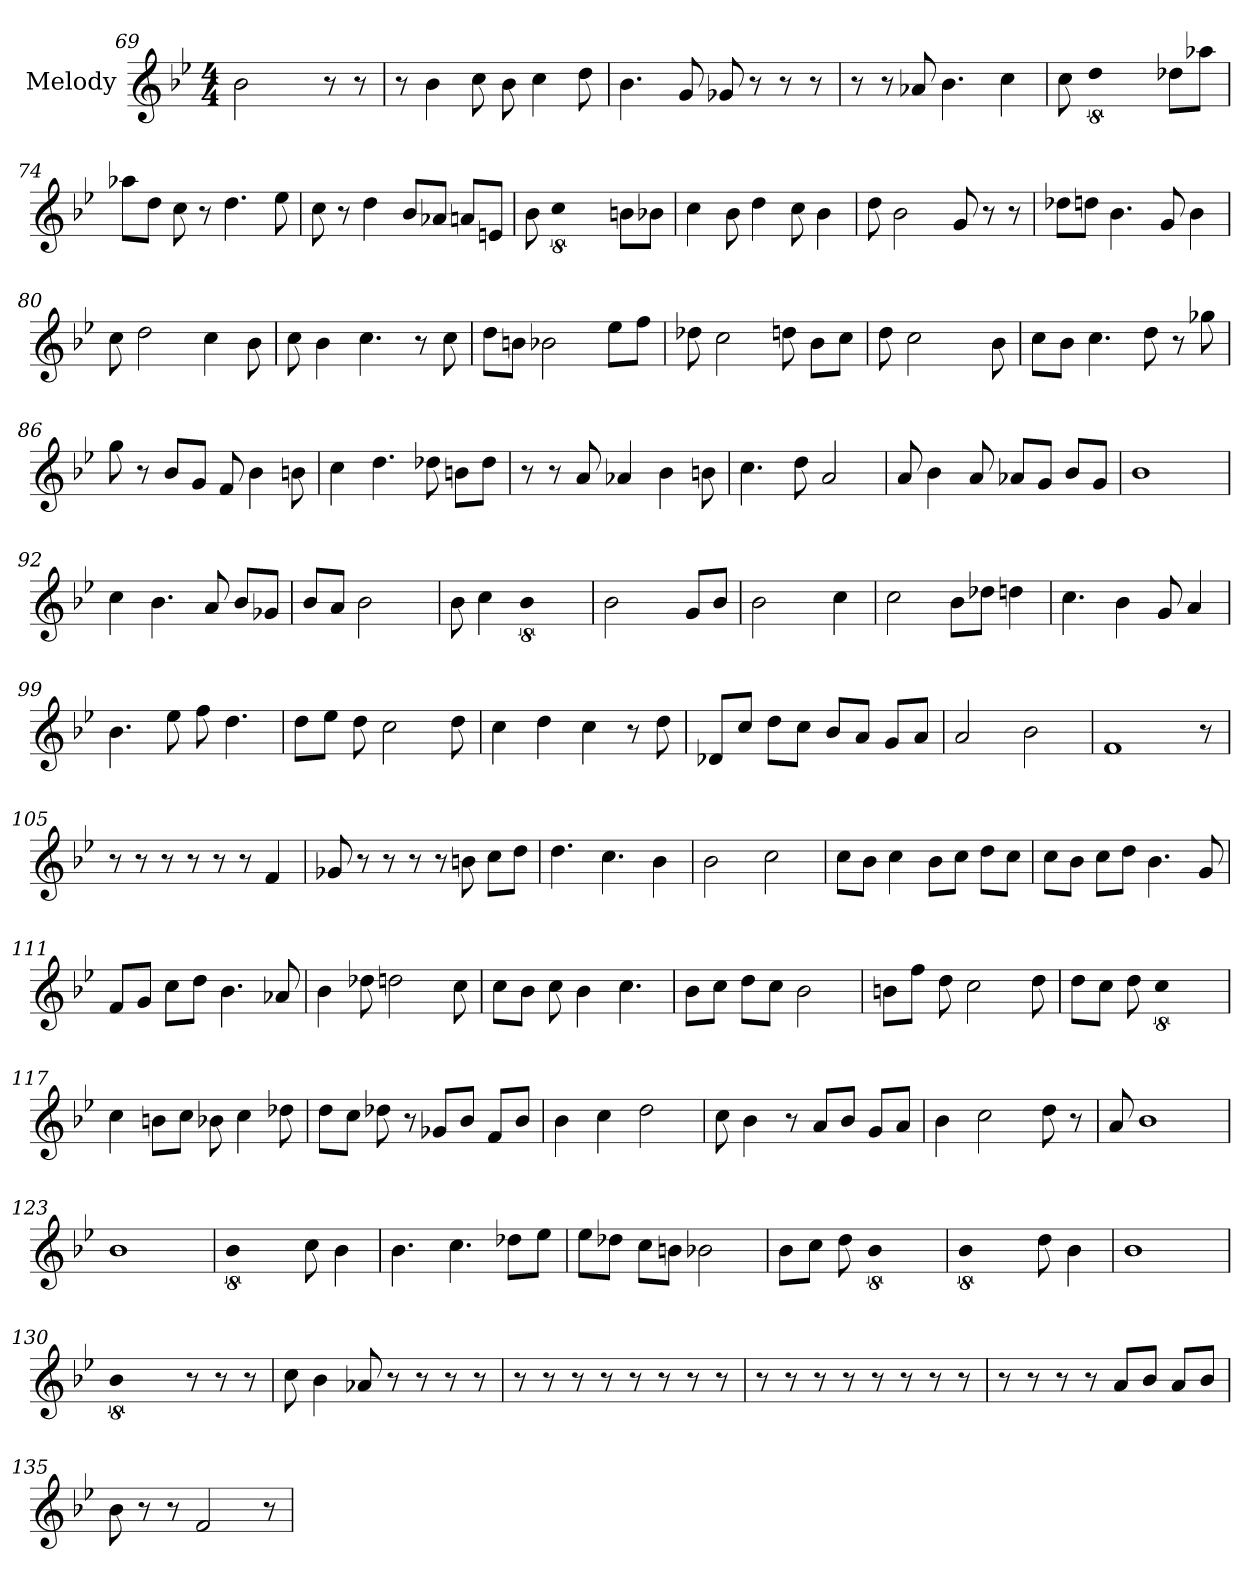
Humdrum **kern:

**kern
*part1
*staff1
*I"Melody
*clefG2
*k[b-e-]
*B-:
*M4/4
=69
!LO:N:vis=2
2.b-
8r
8r
=70
8r
4b-
8cc
8b-
4cc
8dd
=71
4.b-
8g
8g-
8r
8r
8r
=72
8r
8r
8a-
4.b-
4cc
=73
8cc
!LO:N:vis=2
8%5dd
8dd-\L
8aa-\J
=74
8aa-\L
8dd\J
8cc
8r
4.dd
8ee-
=75
8cc
8r
4dd
8b-/L
8a-/J
8a/L
8e/J
=76
8b-
!LO:N:vis=2
8%5cc
8b\L
8b-\J
=77
4cc
8b-
4dd
8cc
4b-
=78
8dd
2b-
8g
8r
8r
=79
8dd-\L
8dd\J
4.b-
8g
4b-
=80
8cc
2dd
4cc
8b-
=81
8cc
4b-
4.cc
8r
8cc
=82
8dd\L
8b\J
2b-
8ee-\L
8ff\J
=83
8dd-
2cc
8dd
8b-\L
8cc\J
=84
8dd
!LO:N:vis=2
2.cc
8b-
=85
8cc\L
8b-\J
4.cc
8dd
8r
8gg-
=86
8gg
8r
8b-/L
8g/J
8f
4b-
8b
=87
4cc
4.dd
8dd-
8b\L
8dd-\J
=88
8r
8r
8a
4a-
4b-
8b
=89
4.cc
8dd
2a
=90
8a
4b-
8a
8a-/L
8g/J
8b-/L
8g/J
=91
1b-
=92
4cc
4.b-
8a
8b-/L
8g-/J
=93
8b-/L
8a/J
!LO:N:vis=2
2.b-
=94
8b-
4cc
!LO:N:vis=2
8%5b-
=95
!LO:N:vis=2
2.b-
8g/L
8b-/J
=96
!LO:N:vis=2
2.b-
4cc
=97
2cc
8b-\L
8dd-\J
4dd
=98
4.cc
4b-
8g
4a
=99
4.b-
8ee-
8ff
4.dd
=100
8dd\L
8ee-\J
8dd
2cc
8dd
=101
4cc
4dd
4cc
8r
8dd
=102
8d-/L
8cc/J
8dd\L
8cc\J
8b-/L
8a/J
8g/L
8a/J
=103
2a
2b-
=104
!LO:N:vis=1
2..f
8r
=105
8r
8r
8r
8r
8r
8r
4f
=106
8g-
8r
8r
8r
8r
8b
8cc\L
8dd\J
=107
4.dd
4.cc
4b-
=108
2b-
2cc
=109
8cc\L
8b-\J
4cc
8b-\L
8cc\J
8dd\L
8cc\J
=110
8cc\L
8b-\J
8cc\L
8dd\J
4.b-
8g
=111
8f/L
8g/J
8cc\L
8dd\J
4.b-
8a-
=112
4b-
8dd-
2dd
8cc
=113
8cc\L
8b-\J
8cc
4b-
4.cc
=114
8b-\L
8cc\J
8dd\L
8cc\J
2b-
=115
8b\L
8ff\J
8dd
2cc
8dd
=116
8dd\L
8cc\J
8dd
!LO:N:vis=2
8%5cc
=117
4cc
8b\L
8cc\J
8b-
4cc
8dd-
=118
8dd\L
8cc\J
8dd-
8r
8g-/L
8b-/J
8f/L
8b-/J
=119
4b-
4cc
2dd
=120
8cc
4b-
8r
8a/L
8b-/J
8g/L
8a/J
=121
4b-
2cc
8dd
8r
=122
8a
!LO:N:vis=1
2..b-
=123
1b-
=124
!LO:N:vis=2
8%5b-
8cc
4b-
=125
4.b-
4.cc
8dd-\L
8ee-\J
=126
8ee-\L
8dd-\J
8cc\L
8b\J
2b-
=127
8b-\L
8cc\J
8dd
!LO:N:vis=2
8%5b-
=128
!LO:N:vis=2
8%5b-
8dd
4b-
=129
1b-
=130
!LO:N:vis=2
8%5b-
8r
8r
8r
=131
8cc
4b-
8a-
8r
8r
8r
8r
=132
8r
8r
8r
8r
8r
8r
8r
8r
=133
8r
8r
8r
8r
8r
8r
8r
8r
=134
8r
8r
8r
8r
8a/L
8b-/J
8a/L
8b-/J
=135
8b-
8r
8r
2f
8r
=
*-
